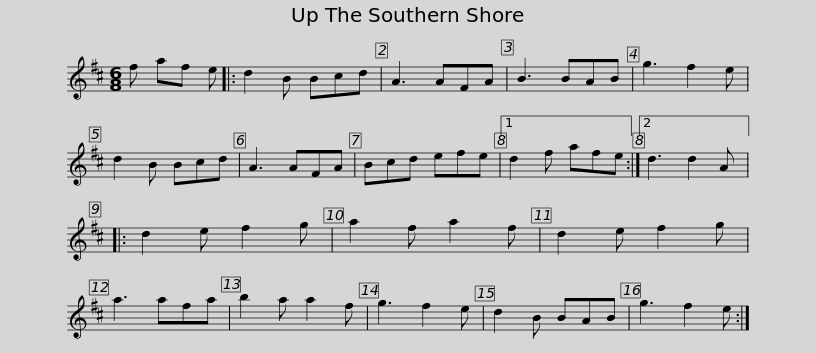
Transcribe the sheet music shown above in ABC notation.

X:1
L:1/8
M:6/8
I:linebreak $
K:D
V:1 treble
V:1
 f af e |: d2 B Bcd | A3 AFA | B3 BAB | g3 f2 e | %5
 d2 B Bcd | A3 AFA | Bcd efe |1 d2 f afe :|2$ d3 d2 A |: %10
 d2 e f2 g | a2 f a2 f | d2 e f2 g | a3 afa | b2 a a2 f | %15
 g3 f2 e | d2 B BAB | g3 f2 e :| %18
